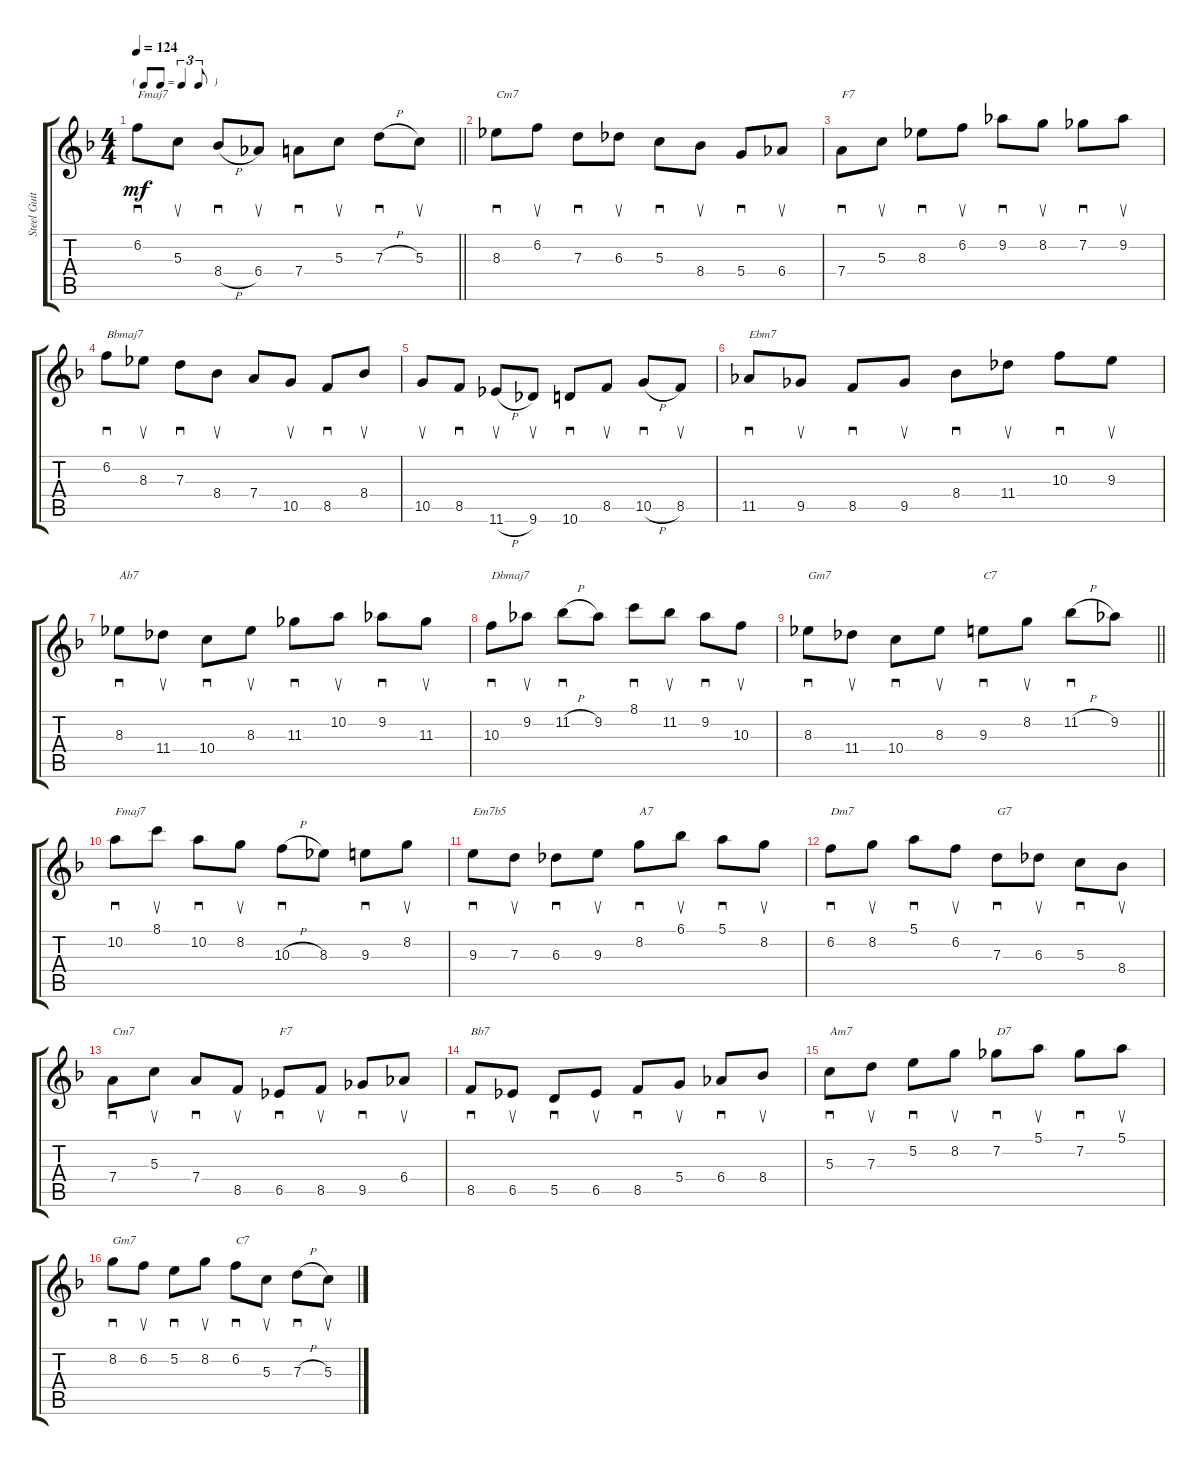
\track ("Steel Guitar" "Steel Guit") {instrument acousticguitarsteel}
\staff {score tabs}
\tuning (E4 B3 G3 D3 A2 E2) {hide}
\ts (4 4)
\tf triplet8th
\tempo 124
\clef g2
\barLineRight lightlight
\ks f
6.2.8{sd txt "Fmaj7" dy mf} 5.3.8{su} 8.4{h}.8{sd} 6.4.8{su} 7.4.8{sd} 5.3.8{su} 7.3{h}.8{sd} 5.3.8{su} |
8.3.8{sd txt "Cm7"} 6.2.8{su} 7.3.8{sd} 6.3.8{su} 5.3.8{sd} 8.4.8{su} 5.4.8{sd} 6.4.8{su} |
7.4.8{sd txt "F7"} 5.3.8{su} 8.3.8{sd} 6.2.8{su} 9.2.8{sd} 8.2.8{su} 7.2.8{sd} 9.2.8{su} |
6.2.8{sd txt "Bbmaj7"} 8.3.8{su} 7.3.8{sd} 8.4.8{su} 7.4.8 10.5.8{su} 8.5.8{sd} 8.4.8{su} |
10.5.8{su} 8.5.8{sd} 11.6{h}.8{su} 9.6.8{su} 10.6.8{sd} 8.5.8{su} 10.5{h}.8{sd} 8.5.8{su} |
11.5.8{sd txt "Ebm7"} 9.5.8{su} 8.5.8{sd} 9.5.8{su} 8.4.8{sd} 11.4.8{su} 10.3.8{sd} 9.3.8{su} |
8.3.8{sd txt "Ab7"} 11.4.8{su} 10.4.8{sd} 8.3.8{su} 11.3.8{sd} 10.2.8{su} 9.2.8{sd} 11.3.8{su} |
10.3.8{sd txt "Dbmaj7"} 9.2.8{su} 11.2{h}.8{sd} 9.2.8 8.1.8{sd} 11.2.8{su} 9.2.8{sd} 10.3.8{su} |
\barLineRight lightlight
8.3.8{sd txt "Gm7"} 11.4.8{su} 10.4.8{sd} 8.3.8{su} 9.3.8{sd txt "C7"} 8.2.8{su} 11.2{h}.8{sd} 9.2.8 |
10.2.8{sd txt "Fmaj7"} 8.1.8{su} 10.2.8{sd} 8.2.8{su} 10.3{h}.8{sd} 8.3.8 9.3.8{sd} 8.2.8{su} |
9.3.8{sd txt "Em7b5"} 7.3.8{su} 6.3.8{sd} 9.3.8{su} 8.2.8{sd txt "A7"} 6.1.8{su} 5.1.8{sd} 8.2.8{su} |
6.2.8{sd txt "Dm7"} 8.2.8{su} 5.1.8{sd} 6.2.8{su} 7.3.8{sd txt "G7"} 6.3.8{su} 5.3.8{sd} 8.4.8{su} |
7.4.8{sd txt "Cm7"} 5.3.8{su} 7.4.8{sd} 8.5.8{su} 6.5.8{sd txt "F7"} 8.5.8{su} 9.5.8{sd} 6.4.8{su} |
8.5.8{sd txt "Bb7"} 6.5.8{su} 5.5.8{sd} 6.5.8{su} 8.5.8{sd} 5.4.8{su} 6.4.8{sd} 8.4.8{su} |
5.3.8{sd txt "Am7"} 7.3.8{su} 5.2.8{sd} 8.2.8{su} 7.2.8{sd txt "D7"} 5.1.8{su} 7.2.8{sd} 5.1.8{su} |
8.2.8{sd txt "Gm7"} 6.2.8{su} 5.2.8{sd} 8.2.8{su} 6.2.8{sd txt "C7"} 5.3.8{su} 7.3{h}.8{sd} 5.3.8{su}
